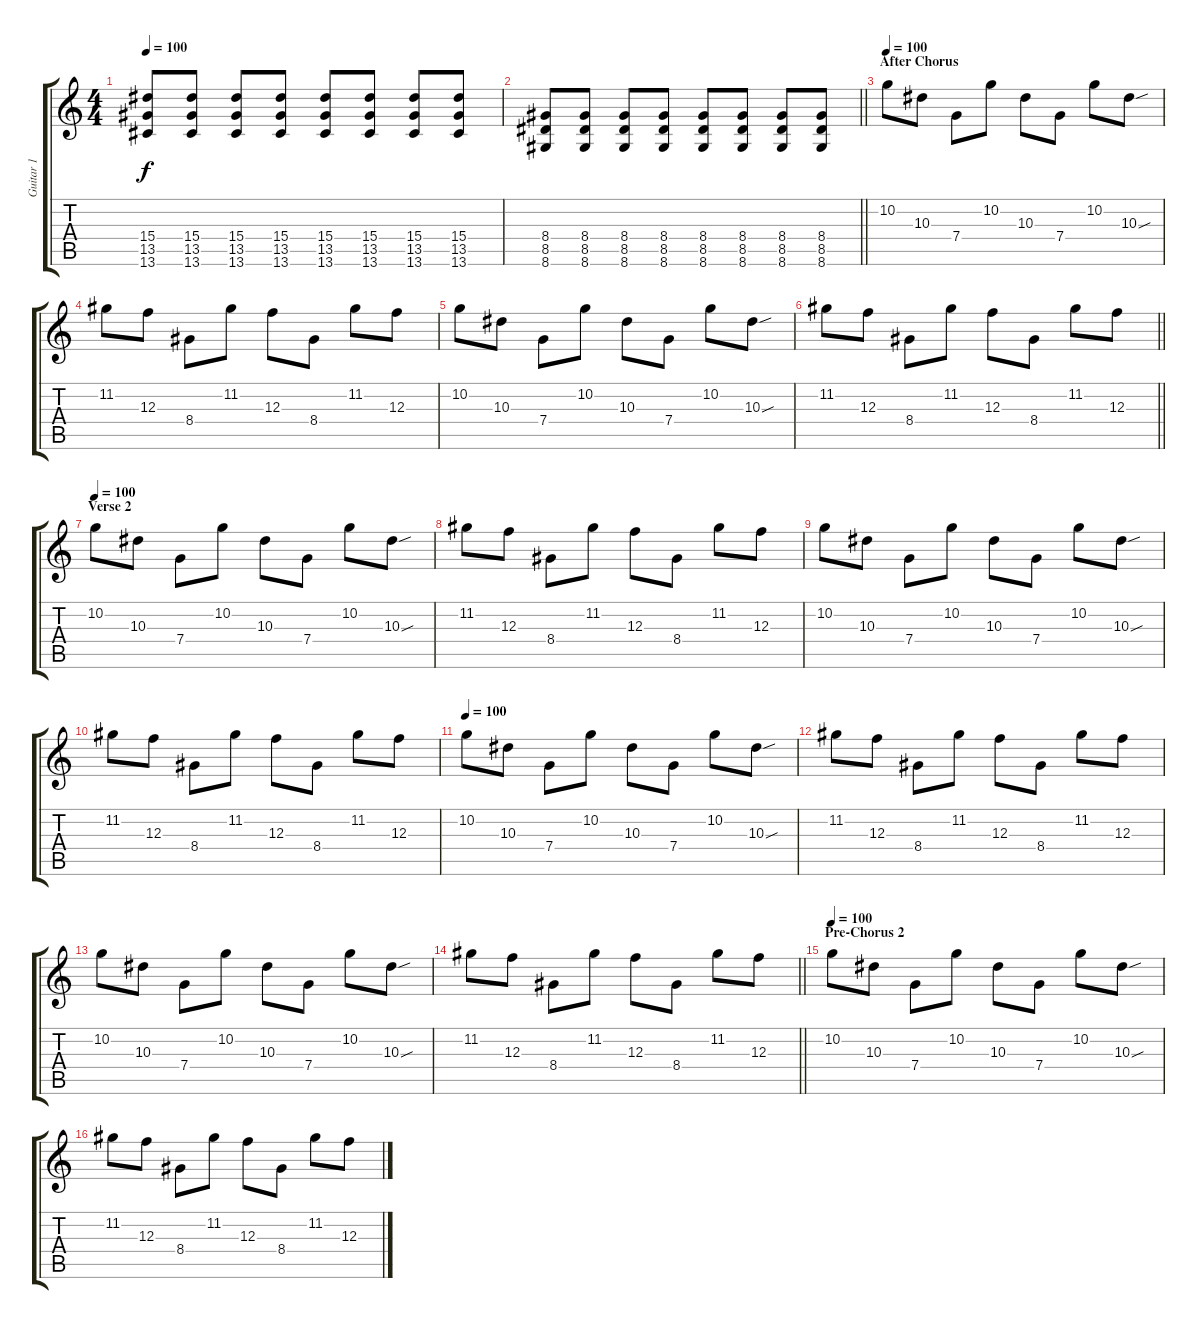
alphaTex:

\track ("Guitar 1" "Guitar 1") {instrument distortionguitar}
\staff {score tabs}
\tuning (D4 A3 F3 C3 G2 C2) {hide}
\ts (4 4)
\tempo 100
\clef g2
\ks c
(15.4 13.5 13.6).8{dy f} (15.4 13.5 13.6).8 (15.4 13.5 13.6).8 (15.4 13.5 13.6).8 (15.4 13.5 13.6).8 (15.4 13.5 13.6).8 (15.4 13.5 13.6).8 (15.4 13.5 13.6).8 |
\barLineRight lightlight
(8.4 8.5 8.6).8 (8.4 8.5 8.6).8 (8.4 8.5 8.6).8 (8.4 8.5 8.6).8 (8.4 8.5 8.6).8 (8.4 8.5 8.6).8 (8.4 8.5 8.6).8 (8.4 8.5 8.6).8 |
\section ("" "After Chorus")
\tempo 100
10.2.8 10.3.8 7.4.8 10.2.8 10.3.8 7.4.8 10.2.8 10.3{sou}.8 |
11.2.8 12.3.8 8.4.8 11.2.8 12.3.8 8.4.8 11.2.8 12.3.8 |
10.2.8 10.3.8 7.4.8 10.2.8 10.3.8 7.4.8 10.2.8 10.3{sou}.8 |
\barLineRight lightlight
11.2.8 12.3.8 8.4.8 11.2.8 12.3.8 8.4.8 11.2.8 12.3.8 |
\section ("" "Verse 2")
\tempo 100
10.2.8 10.3.8 7.4.8 10.2.8 10.3.8 7.4.8 10.2.8 10.3{sou}.8 |
11.2.8 12.3.8 8.4.8 11.2.8 12.3.8 8.4.8 11.2.8 12.3.8 |
10.2.8 10.3.8 7.4.8 10.2.8 10.3.8 7.4.8 10.2.8 10.3{sou}.8 |
11.2.8 12.3.8 8.4.8 11.2.8 12.3.8 8.4.8 11.2.8 12.3.8 |
\tempo 100
10.2.8 10.3.8 7.4.8 10.2.8 10.3.8 7.4.8 10.2.8 10.3{sou}.8 |
11.2.8 12.3.8 8.4.8 11.2.8 12.3.8 8.4.8 11.2.8 12.3.8 |
10.2.8 10.3.8 7.4.8 10.2.8 10.3.8 7.4.8 10.2.8 10.3{sou}.8 |
\barLineRight lightlight
11.2.8 12.3.8 8.4.8 11.2.8 12.3.8 8.4.8 11.2.8 12.3.8 |
\section ("" "Pre-Chorus 2")
\tempo 100
10.2.8 10.3.8 7.4.8 10.2.8 10.3.8 7.4.8 10.2.8 10.3{sou}.8 |
11.2.8 12.3.8 8.4.8 11.2.8 12.3.8 8.4.8 11.2.8 12.3.8
